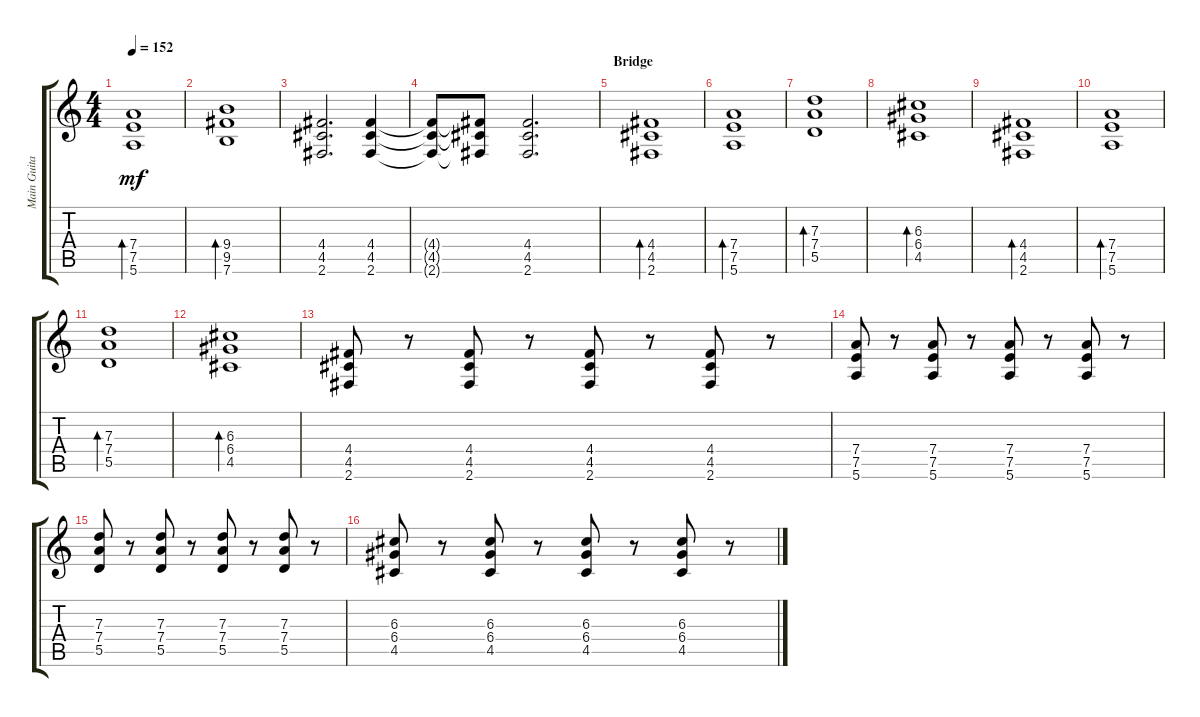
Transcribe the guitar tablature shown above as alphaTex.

\track ("Main Guitar" "Main Guita") {instrument distortionguitar}
\staff {score tabs}
\tuning (E4 B3 G3 D3 A2 E2) {hide}
\ts (4 4)
\tempo 152
\clef g2
\ks c
(7.4 7.5 5.6).1{bd 30 dy mf} |
(9.4 9.5 7.6).1{bd 30} |
(4.4 4.5 2.6).2{d} (4.4 4.5 2.6).4 |
(4.4{t} 4.5{t} 2.6{t}).8 (4.4{t} 4.5{t} 2.6{t}).8 (4.4 4.5 2.6).2{d} |
\section ("" "Bridge")
(4.4 4.5 2.6).1{bd 30} |
(7.4 7.5 5.6).1{bd 30} |
(7.3 7.4 5.5).1{bd 30} |
(6.3 6.4 4.5).1{bd 30} |
(4.4 4.5 2.6).1{bd 30} |
(7.4 7.5 5.6).1{bd 30} |
(7.3 7.4 5.5).1{bd 30} |
(6.3 6.4 4.5).1{bd 30} |
(4.4 4.5 2.6).8 r.8 (4.4 4.5 2.6).8 r.8 (4.4 4.5 2.6).8 r.8 (4.4 4.5 2.6).8 r.8 |
(7.4 7.5 5.6).8 r.8 (7.4 7.5 5.6).8 r.8 (7.4 7.5 5.6).8 r.8 (7.4 7.5 5.6).8 r.8 |
(7.3 7.4 5.5).8 r.8 (7.3 7.4 5.5).8 r.8 (7.3 7.4 5.5).8 r.8 (7.3 7.4 5.5).8 r.8 |
(6.3 6.4 4.5).8 r.8 (6.3 6.4 4.5).8 r.8 (6.3 6.4 4.5).8 r.8 (6.3 6.4 4.5).8 r.8
